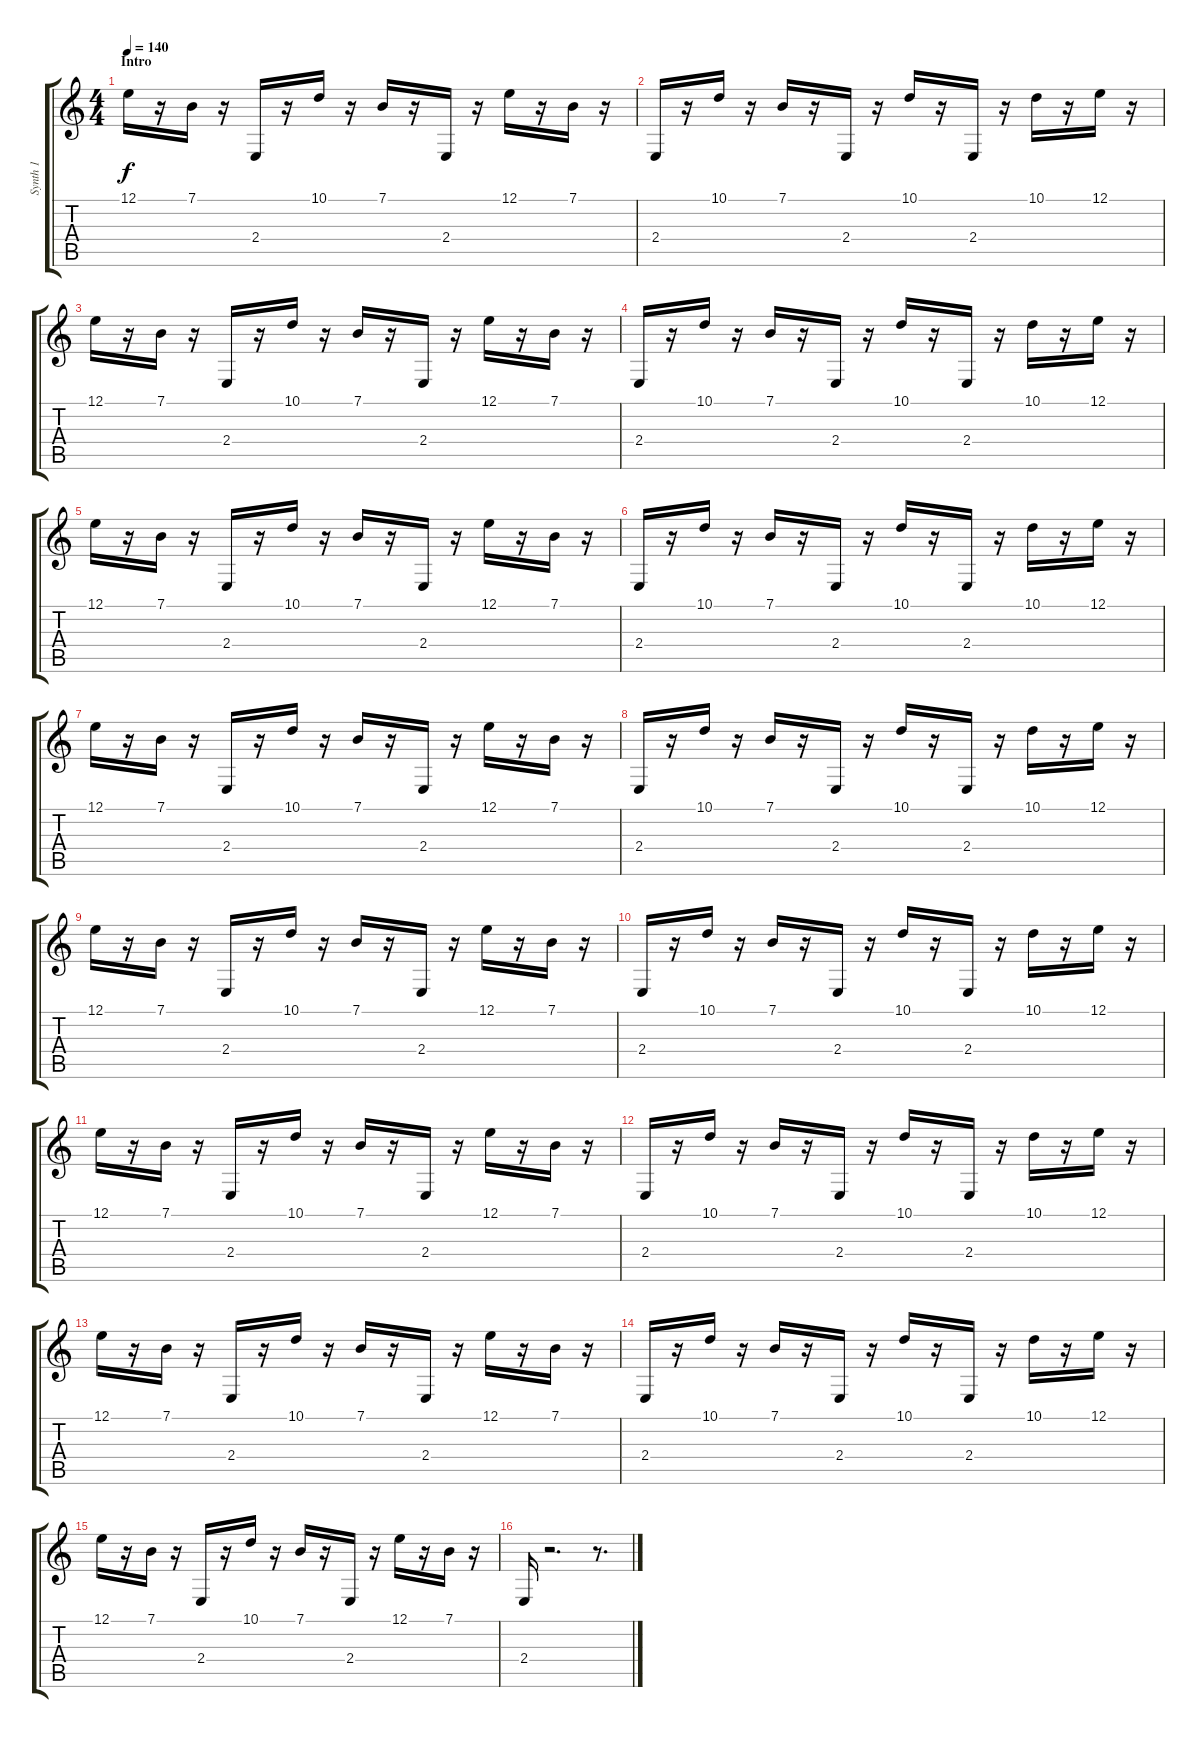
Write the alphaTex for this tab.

\track ("Synth 1" "Synth 1") {instrument lead8bassandlead}
\staff {score tabs}
\tuning (E4 B3 G3 D3 A2 E2) {hide}
\ts (4 4)
\section ("" "Intro")
\tempo 140
\clef g2
\ks c
12.1.16{dy f instrument lead8bassandlead} r.16 7.1.16 r.16 2.4.16 r.16 10.1.16 r.16 7.1.16 r.16 2.4.16 r.16 12.1.16 r.16 7.1.16 r.16 |
2.4.16 r.16 10.1.16 r.16 7.1.16 r.16 2.4.16 r.16 10.1.16 r.16 2.4.16 r.16 10.1.16 r.16 12.1.16 r.16 |
12.1.16 r.16 7.1.16 r.16 2.4.16 r.16 10.1.16 r.16 7.1.16 r.16 2.4.16 r.16 12.1.16 r.16 7.1.16 r.16 |
2.4.16 r.16 10.1.16 r.16 7.1.16 r.16 2.4.16 r.16 10.1.16 r.16 2.4.16 r.16 10.1.16 r.16 12.1.16 r.16 |
12.1.16 r.16 7.1.16 r.16 2.4.16 r.16 10.1.16 r.16 7.1.16 r.16 2.4.16 r.16 12.1.16 r.16 7.1.16 r.16 |
2.4.16 r.16 10.1.16 r.16 7.1.16 r.16 2.4.16 r.16 10.1.16 r.16 2.4.16 r.16 10.1.16 r.16 12.1.16 r.16 |
12.1.16 r.16 7.1.16 r.16 2.4.16 r.16 10.1.16 r.16 7.1.16 r.16 2.4.16 r.16 12.1.16 r.16 7.1.16 r.16 |
2.4.16 r.16 10.1.16 r.16 7.1.16 r.16 2.4.16 r.16 10.1.16 r.16 2.4.16 r.16 10.1.16 r.16 12.1.16 r.16 |
12.1.16 r.16 7.1.16 r.16 2.4.16 r.16 10.1.16 r.16 7.1.16 r.16 2.4.16 r.16 12.1.16 r.16 7.1.16 r.16 |
2.4.16 r.16 10.1.16 r.16 7.1.16 r.16 2.4.16 r.16 10.1.16 r.16 2.4.16 r.16 10.1.16 r.16 12.1.16 r.16 |
12.1.16 r.16 7.1.16 r.16 2.4.16 r.16 10.1.16 r.16 7.1.16 r.16 2.4.16 r.16 12.1.16 r.16 7.1.16 r.16 |
2.4.16 r.16 10.1.16 r.16 7.1.16 r.16 2.4.16 r.16 10.1.16 r.16 2.4.16 r.16 10.1.16 r.16 12.1.16 r.16 |
12.1.16 r.16 7.1.16 r.16 2.4.16 r.16 10.1.16 r.16 7.1.16 r.16 2.4.16 r.16 12.1.16 r.16 7.1.16 r.16 |
2.4.16 r.16 10.1.16 r.16 7.1.16 r.16 2.4.16 r.16 10.1.16 r.16 2.4.16 r.16 10.1.16 r.16 12.1.16 r.16 |
12.1.16 r.16 7.1.16 r.16 2.4.16 r.16 10.1.16 r.16 7.1.16 r.16 2.4.16 r.16 12.1.16 r.16 7.1.16 r.16 |
2.4.16 r.2{d} r.8{d}
